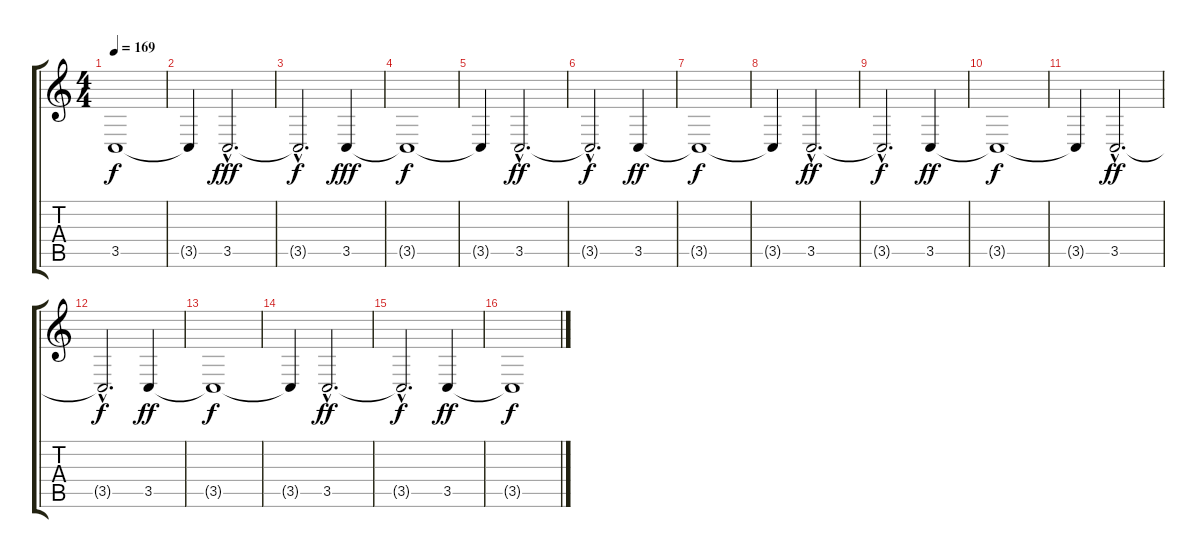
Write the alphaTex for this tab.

\track "" {instrument seashore}
\staff {score tabs}
\tuning (E4 B3 G3 D3 A2 E2) {hide}
\ts (4 4)
\tempo 169
\clef g2
\ks c
3.5{t}.1{dy f} |
3.5{t}.4 3.5{hac}.2{d dy fff} |
3.5{hac t}.2{d dy f} 3.5.4{dy fff} |
3.5{t}.1{dy f} |
3.5{t}.4 3.5{hac}.2{d dy ff} |
3.5{hac t}.2{d dy f} 3.5.4{dy ff} |
3.5{t}.1{dy f} |
3.5{t}.4 3.5{hac}.2{d dy ff} |
3.5{hac t}.2{d dy f} 3.5.4{dy ff} |
3.5{t}.1{dy f} |
3.5{t}.4 3.5{hac}.2{d dy ff} |
3.5{hac t}.2{d dy f} 3.5.4{dy ff} |
3.5{t}.1{dy f} |
3.5{t}.4 3.5{hac}.2{d dy ff} |
3.5{hac t}.2{d dy f} 3.5.4{dy ff} |
3.5{t}.1{dy f}
